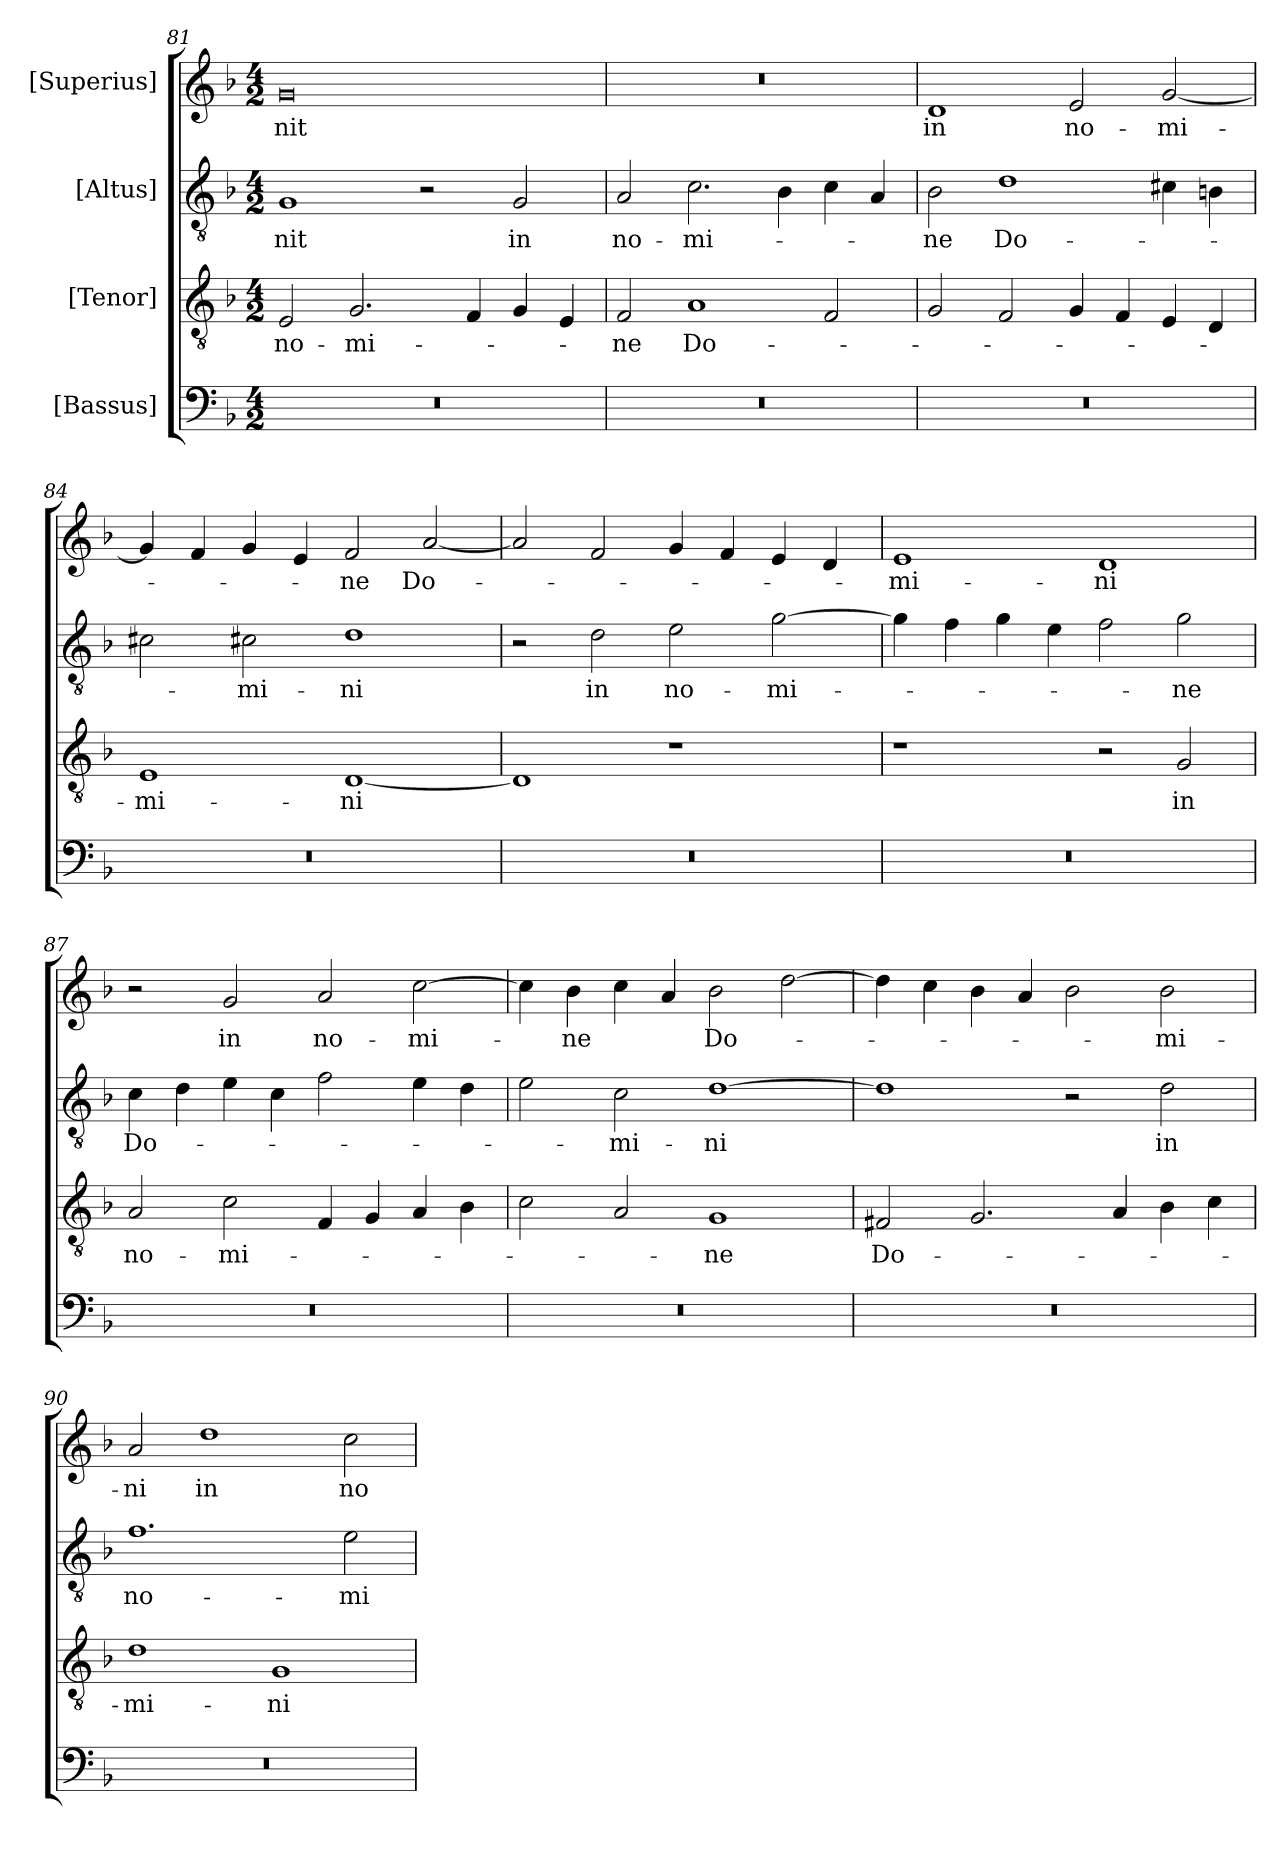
**kern	**kern	**text	**kern	**text	**kern	**text
*part4	*part3	*part3	*part2	*part2	*part1	*part1
*staff4	*staff3	*staff3	*staff2	*staff2	*staff1	*staff1
*I"[Bassus]	*I"[Tenor]	*	*I"[Altus]	*	*I"[Superius]	*
*clefF4	*clefGv2	*	*clefGv2	*	*clefG2	*
*k[b-]	*k[b-]	*	*k[b-]	*	*k[b-]	*
*M4/2	*M4/2	*	*M4/2	*	*M4/2	*
=81	=81	=81	=81	=81	=81	=81
0r	2E/	no-	1G/	-nit	0g/	-nit
.	2.G/	-mi-	.	.	.	.
.	.	.	2r	.	.	.
.	4F/	.	.	.	.	.
.	4G/	.	2G/	in	.	.
.	4E/	.	.	.	.	.
=82	=82	=82	=82	=82	=82	=82
0r	2F/	-ne	2A/	no-	0r	.
.	1A/	Do-	2.c\	-mi-	.	.
.	.	.	4B-\	.	.	.
.	2F/	.	4c\	.	.	.
.	.	.	4A/	.	.	.
=83	=83	=83	=83	=83	=83	=83
0r	2G/	.	2B-\	-ne	1d/	in
.	2F/	.	1d\	Do-	.	.
.	4G/	.	.	.	2e/	no-
.	4F/	.	.	.	.	.
.	4E/	.	4c#X\	.	[2g/	-mi-
.	4D/	.	4B\	.	.	.
=84	=84	=84	=84	=84	=84	=84
0r	1E/	-mi-	2c#X\	.	4g/]	.
.	.	.	.	.	4f/	.
.	.	.	2c#X\	-mi-	4g/	.
.	.	.	.	.	4e/	.
.	[1D/	-ni	1d\	-ni	2f/	-ne
.	.	.	.	.	[2a/	Do-
=85	=85	=85	=85	=85	=85	=85
0r	1D/]	.	2r	.	2a/]	.
.	.	.	2d\	in	2f/	.
.	1r	.	2e\	no-	4g/	.
.	.	.	.	.	4f/	.
.	.	.	[2g\	-mi-	4e/	.
.	.	.	.	.	4d/	.
=86	=86	=86	=86	=86	=86	=86
0r	1r	.	4g\]	.	1e/	-mi-
.	.	.	4f\	.	.	.
.	.	.	4g\	.	.	.
.	.	.	4e\	.	.	.
.	2r	.	2f\	.	1d/	-ni
.	2G/	in	2g\	-ne	.	.
=87	=87	=87	=87	=87	=87	=87
0r	2A/	no-	4c\	Do-	2r	.
.	.	.	4d\	.	.	.
.	2c\	-mi-	4e\	.	2g/	in
.	.	.	4c\	.	.	.
.	4F/	.	2f\	.	2a/	no-
.	4G/	.	.	.	.	.
.	4A/	.	4e\	.	[2cc\	-mi-
.	4B-\	.	4d\	.	.	.
=88	=88	=88	=88	=88	=88	=88
0r	2c\	.	2e\	.	4cc\]	.
.	.	.	.	.	4b-\	-ne
.	2A/	.	2c\	-mi-	4cc\	.
.	.	.	.	.	4a/	.
.	1G/	-ne	[1d\	-ni	2b-\	Do-
.	.	.	.	.	[2dd\	.
=89	=89	=89	=89	=89	=89	=89
0r	2F#X/	Do-	1d\]	.	4dd\]	.
.	.	.	.	.	4cc\	.
.	2.G/	.	.	.	4b-\	.
.	.	.	.	.	4a/	.
.	.	.	2r	.	2b-\	.
.	4A/	.	.	.	.	.
.	4B-\	.	2d\	in	2b-\	-mi-
.	4c\	.	.	.	.	.
=90	=90	=90	=90	=90	=90	=90
0r	1d\	-mi-	1.f\	no-	2a/	-ni
.	.	.	.	.	1dd\	in
.	1G/	-ni	.	.	.	.
.	.	.	2e\	-mi-	2cc\	no-
=	=	=	=	=	=	=
*-	*-	*-	*-	*-	*-	*-
